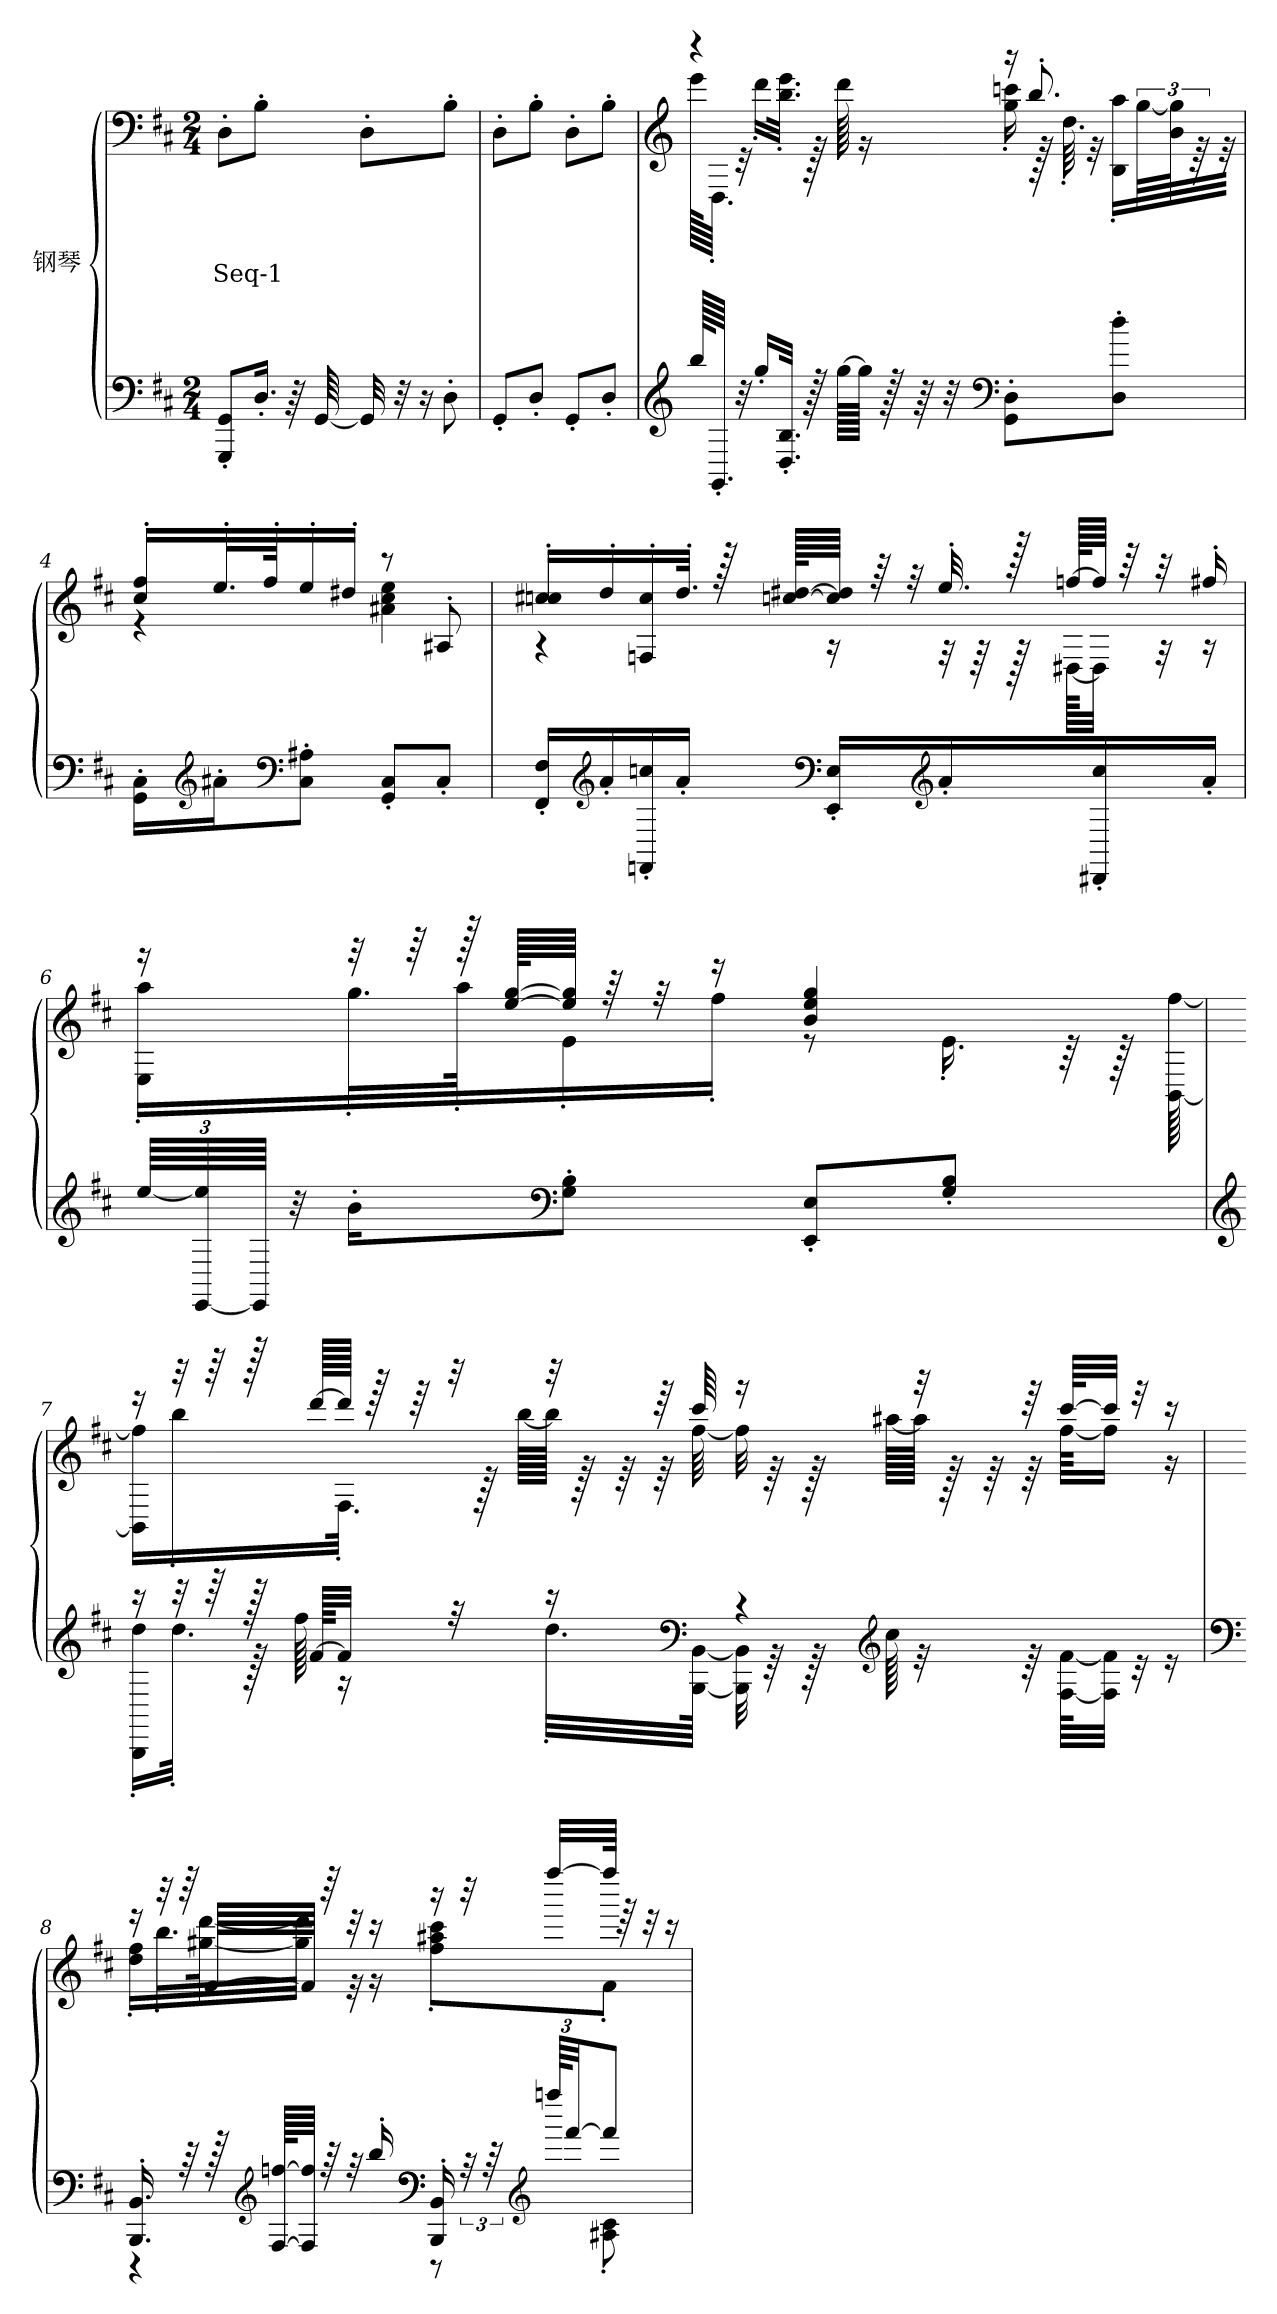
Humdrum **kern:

**kern	**kern	**text
*part1	*part1	*part1
*staff2	*staff1	*staff1
*I"钢琴	*	*
*clefF4	*clefF4	*
*k[f#c#]	*k[f#c#]	*
*M2/4	*M2/4	*
*MM104	*MM104	*
=1	=1	=1
8GGG/' 8GG/'L	8D'\L	Seq-1
16.D'/Jk	8B'\J	.
64r	.	.
[64GG/	.	.
32GG/]	8D'\L	.
32r	.	.
16r	.	.
8D'\	8B'\J	.
=2	=2	=2
8GG'/L	8D'\L	.
8D'/J	8B'\J	.
8GG'/L	8D'\L	.
8D'/J	8B'\J	.
!!LO:LB:g=z
=3	=3	=3
*clefG2	*clefG2	*
*	*^	*
128bb/KLLLL	4r	128eee\KLLLL	.
64.GG'/JJJJ	.	64.D'\JJJJ	.
32r	.	32r	.
16gg'/LL	.	16ddd'\LL	.
32.D/' 32.B/'JJk	.	32.bb\' 32.eee\'JJk	.
128r	.	128r	.
[128gg\LLLLL	.	128ddd\	.
128gg\JJJJJ]	.	16r	.
128r	.	.	.
64r	.	.	.
32r	.	.	.
*clefF4	*	*	*
8GG\' 8D\'L	16r	16gg\' 16cccn\'	.
.	8.bb'/	128r	.
.	.	64.dd'\	.
.	.	32r	.
8D\' 8dd\'J	.	16B\' 16aa\'LL	.
.	.	[96gg\LL	.
.	.	96b\ 96gg\]JJJJ	.
.	.	96r	.
.	.	32r	.
=4	=4	=4	=4
16GG\' 16C#\'LL	16cc#/' 16ff#/'LL	4r	.
*clefG2	*	*	*
16a#X'\J	32.ee'/L	.	.
.	64ff#'/JK	.	.
*clefF4	*	*	*
8C#\' 8A#X\'J	16ee'/	.	.
.	16dd#X'/JJ	.	.
8GG/' 8C#/'L	8r	4a#X\ 4cc#\ 4ee\	.
8C#'/J	8A#X'/	.	.
!!LO:LB:g=z	!!
=5	=5	=5	=5
16FF#/' 16F#/'LL	16ccn/' 16cc#X/'LL	4r	.
*clefG2	*	*	*
16a'/	16dd'/	.	.
16FFn/' 16ccn/'	16Fn/' 16cc#/'	.	.
16a'/JJ	32.dd'/JJk	.	.
.	128r	.	.
.	[128ccn/ [128dd#X/KLLLL	.	.
*clefF4	*	*	*
16EE/' 16E/'LL	64cc/] 64dd#/]JJJJ	16r	.
.	64r	.	.
.	32r	.	.
*clefG2	*	*	*
16a'/	32.ee'/	32r	.
.	.	64r	.
.	128r	128r	.
.	[128ffn/KLLLL	[128D#X\KKLLL	.
16DD#X/' 16cc/'	64ff/JJJJ]	32D#\JJJ]	.
.	64r	.	.
.	32r	32r	.
16a'/JJ	16ff#X'/	16r	.
!!LO:LB:g=z	!!
=6	=6	=6	=6
*Xbrackettup	*	*	*
[96ee/LLLL	16r	16E\' 16aa\'LL	.
[96EE/ 96ee/]	.	.	.
96EE/JJJJ]	.	.	.
32r	.	.	.
16b'\KL	32r	32.gg'\L	.
.	64r	.	.
.	128r	64aa'\JK	.
.	[128ee/ [128gg/KLLLL	.	.
*clefF4	*	*	*
8G\' 8B\'J	64ee/] 64gg/]JJJJ	16e'\	.
.	64r	.	.
.	32r	.	.
.	16r	16ff#'\JJ	.
8EE/' 8E/'L	4b/ 4ee/ 4gg/	8r	.
8G/' 8B/'J	.	16.e'\	.
.	.	64r	.
.	.	128r	.
.	.	[128BB\ [128ff#\	.
!!LO:LB:g=z	!!
=7	=7	=7	=7
*clefG2	*	*	*
*^	*	*	*
16r	16BBB\' 16dd\'LL	16r	16BB\] 16ff#\]LL	.
32r	32.dd'\JJk	32r	16bb'\	.
64r	.	64r	.	.
128r	128r	128r	.	.
[128f#/KKLLL	128ff#\	[128ddd/LLLLL	.	.
32f#/JJJ]	16r	128ddd/JJJJJ]	32.F#'\JJk	.
.	.	128r	.	.
.	.	64r	.	.
32r	.	32r	.	.
.	.	.	128r	.
.	.	.	[128bb\LLLLL	.
16r	32.dd'\LLL	32r	128bb\JJJJJ]	.
.	.	.	128r	.
.	.	.	64r	.
.	.	64r	64r	.
*clefF4	*	*	*	*
.	[64BBB\ [64BB\JJJk	64ccc#/	[64ff#\	.
4r	32BBB\] 32BB\]	16r	32ff#\]	.
.	64r	.	64r	.
.	128r	.	128r	.
*clefG2	*	*	*	*
.	128cc#\	.	[128aa#X\LLLLL	.
.	32r	32r	128aa#\JJJJJ]	.
.	.	.	128r	.
.	.	.	64r	.
.	64r	64r	64r	.
.	[64F#\ [64f#\KLLL	[64ccc#/KLLL	[64ff#\KKLL	.
.	32F#\] 32f#\]JJJ	32ccc#/JJJ]	16ff#\JJ]	.
.	32r	32r	.	.
.	16r	16r	16r	.
!!LO:LB:g=z	!!
=8	=8	=8	=8	=8
*clefF4	*	*	*	*
16.BBB/' 16.BB/'	4r	16r	16dd\' 16ff#\'LL	.
.	.	32r	32.bb'\L	.
64r	.	64r	.	.
128r	.	[64f#/LLLL	[64gg#X\ [64ddd\K	.
*clefG2	*	*	*	*
[128F#/ [128ffn/KLLLL	.	.	.	.
64F#/] 64ff/]JJJJ	.	64f#/JJJJ]	32gg#\] 32ddd\]JJJ	.
64r	.	64r	.	.
32r	.	32r	32r	.
16bb'/	.	16r	16r	.
*clefF4	*	*	*	*
16BBB/' 16BB/'	8r	16r	8ff#\' 8aa#X\' 8ccc#\'L	.
*brackettup	*	*	*	*
48r	.	32r	.	.
96r	.	.	.	.
*clefG2	*	*	*	*
96ffffn/KLLL	.	[32ffff#/LLL	.	.
[48fff#/JJ	.	.	.	.
8fff#/J]	8A#X\' 8c#\'	64ffff#/JJJk]	8f#'\J	.
.	.	64r	.	.
.	.	32r	.	.
.	.	16r	.	.
*v	*v	*	*	*
*	*v	*v	*
=	=	=
*-	*-	*-
